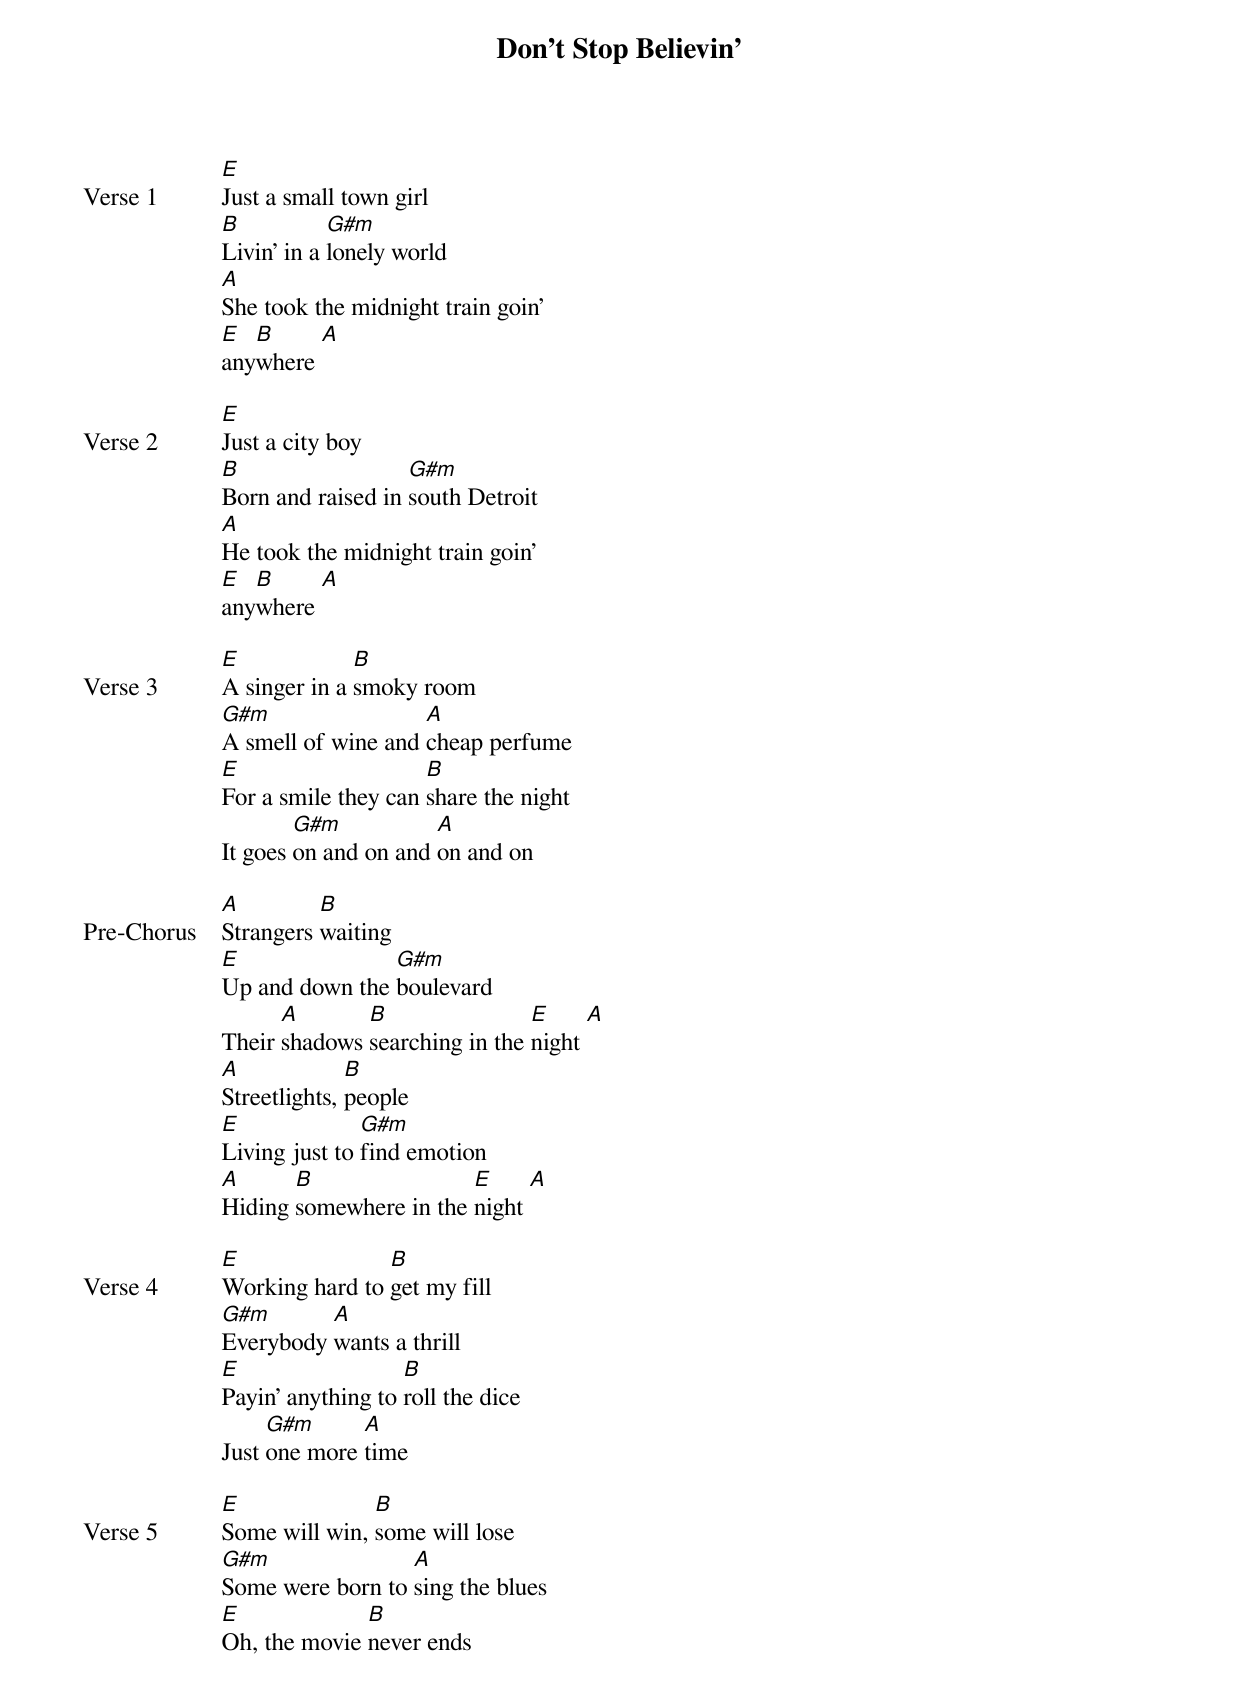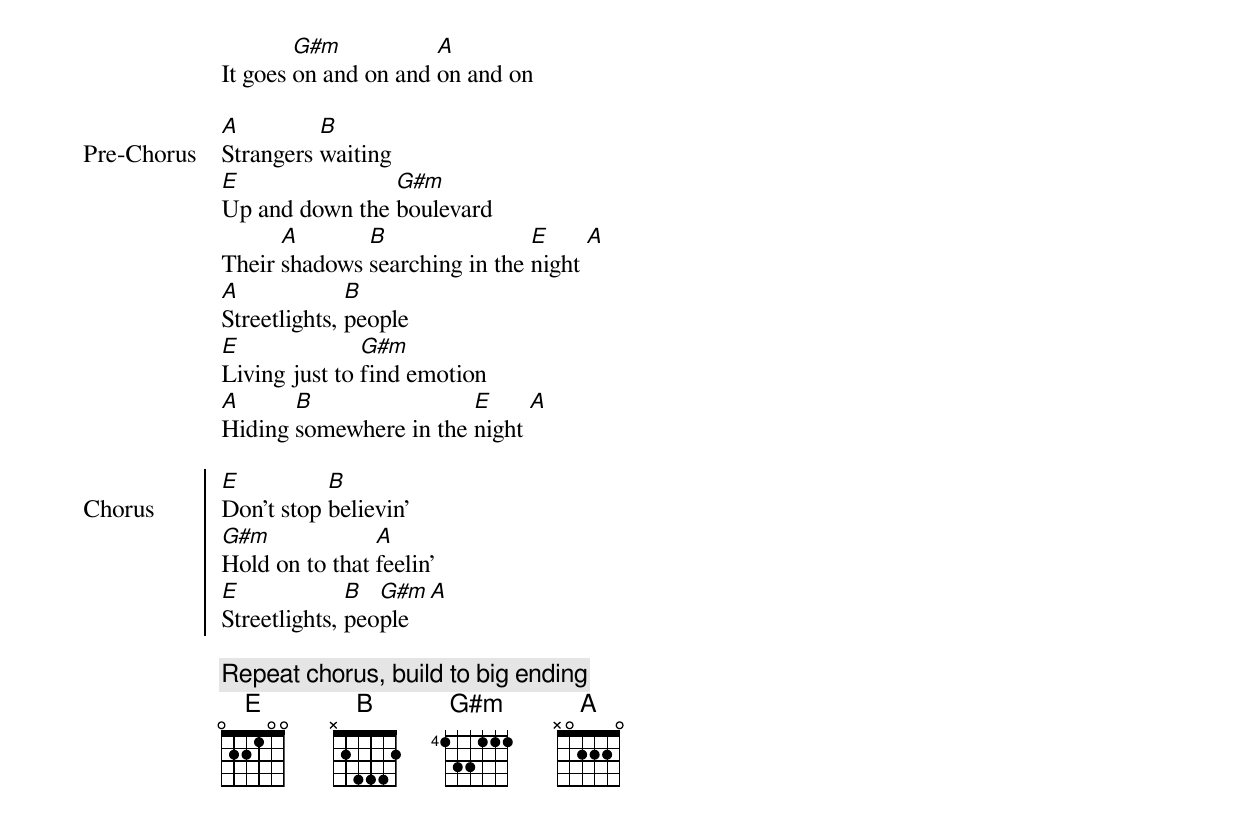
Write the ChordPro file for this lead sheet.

{title: Don't Stop Believin'}
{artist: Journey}
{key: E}
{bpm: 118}
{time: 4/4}
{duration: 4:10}
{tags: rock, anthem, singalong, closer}
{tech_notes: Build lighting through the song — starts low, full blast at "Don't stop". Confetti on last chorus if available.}

{start_of_verse: Verse 1}
[E]Just a small town girl
[B]Livin' in a [G#m]lonely world
[A]She took the midnight train goin'
[E]any[B]where [A]
{end_of_verse}

{start_of_verse: Verse 2}
[E]Just a city boy
[B]Born and raised in [G#m]south Detroit
[A]He took the midnight train goin'
[E]any[B]where [A]
{end_of_verse}

{start_of_verse: Verse 3}
[E]A singer in a [B]smoky room
[G#m]A smell of wine and [A]cheap perfume
[E]For a smile they can [B]share the night
It goes [G#m]on and on and [A]on and on
{end_of_verse}

{start_of_bridge: Pre-Chorus}
[A]Strangers [B]waiting
[E]Up and down the [G#m]boulevard
Their [A]shadows [B]searching in the [E]night [A]
[A]Streetlights, [B]people
[E]Living just to [G#m]find emotion
[A]Hiding [B]somewhere in the [E]night [A]
{end_of_bridge}

{start_of_verse: Verse 4}
[E]Working hard to [B]get my fill
[G#m]Everybody [A]wants a thrill
[E]Payin' anything to [B]roll the dice
Just [G#m]one more [A]time
{end_of_verse}

{start_of_verse: Verse 5}
[E]Some will win, [B]some will lose
[G#m]Some were born to [A]sing the blues
[E]Oh, the movie [B]never ends
It goes [G#m]on and on and [A]on and on
{end_of_verse}

{start_of_bridge: Pre-Chorus}
[A]Strangers [B]waiting
[E]Up and down the [G#m]boulevard
Their [A]shadows [B]searching in the [E]night [A]
[A]Streetlights, [B]people
[E]Living just to [G#m]find emotion
[A]Hiding [B]somewhere in the [E]night [A]
{end_of_bridge}

{start_of_chorus: Chorus}
[E]Don't stop [B]believin'
[G#m]Hold on to that [A]feelin'
[E]Streetlights, [B]peo[G#m]ple [A]
{end_of_chorus}

{comment: Repeat chorus, build to big ending}
